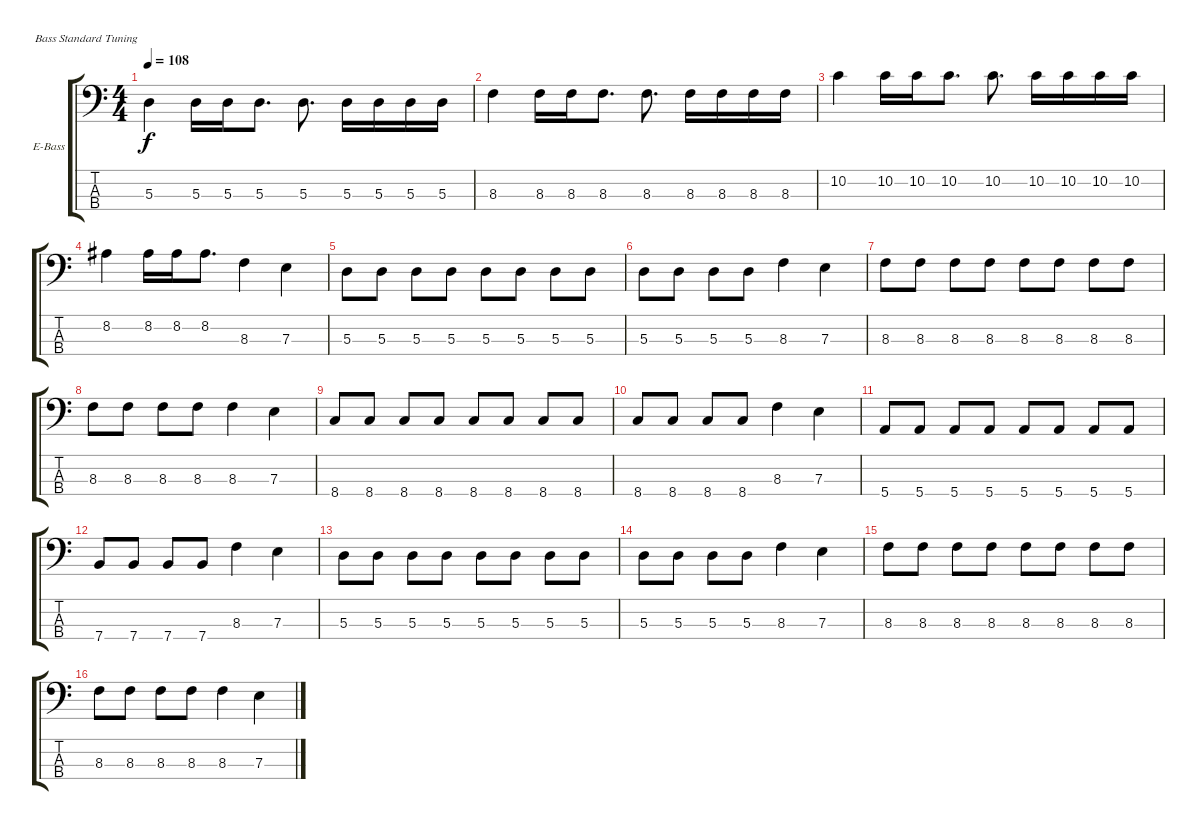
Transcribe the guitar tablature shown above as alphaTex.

\defaultSystemsLayout 4
\bracketExtendMode groupsimilarinstruments
\firstSystemTrackNameOrientation horizontal
\otherSystemsTrackNameOrientation horizontal
\track ("Electric Bass" "E-Bass") {instrument electricbassfinger}
\staff {score tabs}
\tuning (G2 D2 A1 E1)
\ts (4 4)
\tempo 108
\clef f4
\scale
0.333333
\ks c
5.3.4{dy f} 5.3.16 5.3.16 5.3.8{d} 5.3.8{d} 5.3.16 5.3.16 5.3.16 5.3.16 |
\scale
0.333333 8.3.4 8.3.16 8.3.16 8.3.8{d} 8.3.8{d} 8.3.16 8.3.16 8.3.16 8.3.16 |
\scale
0.333333 10.2.4 10.2.16 10.2.16 10.2.8{d} 10.2.8{d} 10.2.16 10.2.16 10.2.16 10.2.16 |
\scale
0.333333 8.2.4 8.2.16 8.2.16 8.2.8{d} 8.3.4 7.3.4 |
\scale
0.333333 5.3.8 5.3.8 5.3.8 5.3.8 5.3.8 5.3.8 5.3.8 5.3.8 |
\scale
0.333333 5.3.8 5.3.8 5.3.8 5.3.8 8.3.4 7.3.4 |
\scale
0.333333 8.3.8 8.3.8 8.3.8 8.3.8 8.3.8 8.3.8 8.3.8 8.3.8 |
\scale
0.333333 8.3.8 8.3.8 8.3.8 8.3.8 8.3.4 7.3.4 |
\scale
0.333333 8.4.8 8.4.8 8.4.8 8.4.8 8.4.8 8.4.8 8.4.8 8.4.8 |
\scale
0.333333 8.4.8 8.4.8 8.4.8 8.4.8 8.3.4 7.3.4 |
\scale
0.333333 5.4.8 5.4.8 5.4.8 5.4.8 5.4.8 5.4.8 5.4.8 5.4.8 |
\scale
0.333333 7.4.8 7.4.8 7.4.8 7.4.8 8.3.4 7.3.4 |
\scale
0.333333 5.3.8 5.3.8 5.3.8 5.3.8 5.3.8 5.3.8 5.3.8 5.3.8 |
\scale
0.333333 5.3.8 5.3.8 5.3.8 5.3.8 8.3.4 7.3.4 |
\scale
0.333333 8.3.8 8.3.8 8.3.8 8.3.8 8.3.8 8.3.8 8.3.8 8.3.8 |
\scale
0.333333 8.3.8 8.3.8 8.3.8 8.3.8 8.3.4 7.3.4
